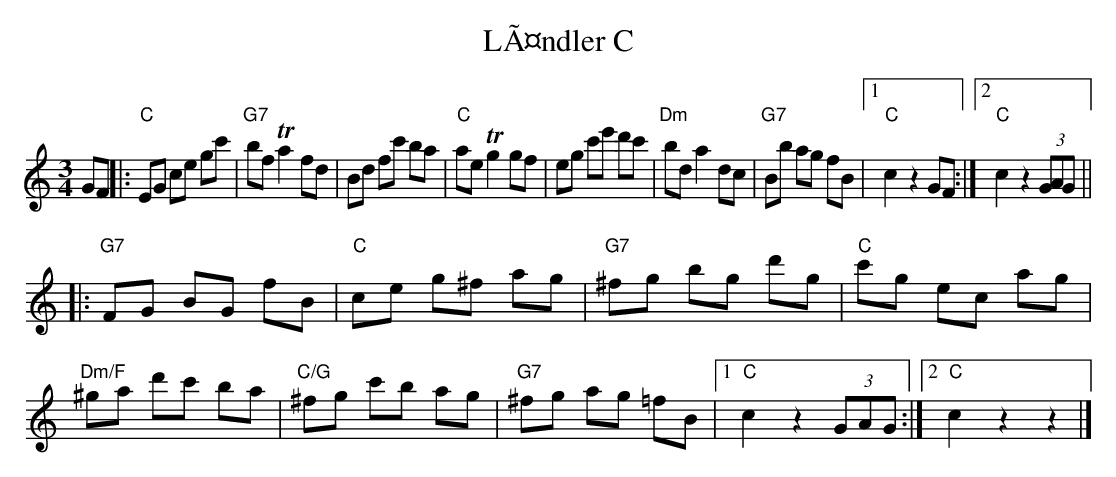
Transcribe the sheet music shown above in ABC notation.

X:1
T: LÃ¤ndler C
M:3/4
L:1/8
K:C
GF |: "C"EG ce gc' | "G7"bf Ta2 fd | Bd fc' ba | "C"ae Tg2 gf | eg c'e' d'c' |\
 "Dm"bd a2 dc | "G7"Bb ag fB |1 "C"c2z2 GF :|2 "C"c2z2 (3GAG ||
|:
"G7"FG BG fB | "C"ce g^f ag | "G7"^fg bg d'g | "C"c'g ec ag | "Dm/F"^ga d'c' ba |\
 "C/G"^fg c'b ag | "G7"^fg ag =fB |1 "C"c2z2 (3GAG :|2 "C"c2z2z2 |]
